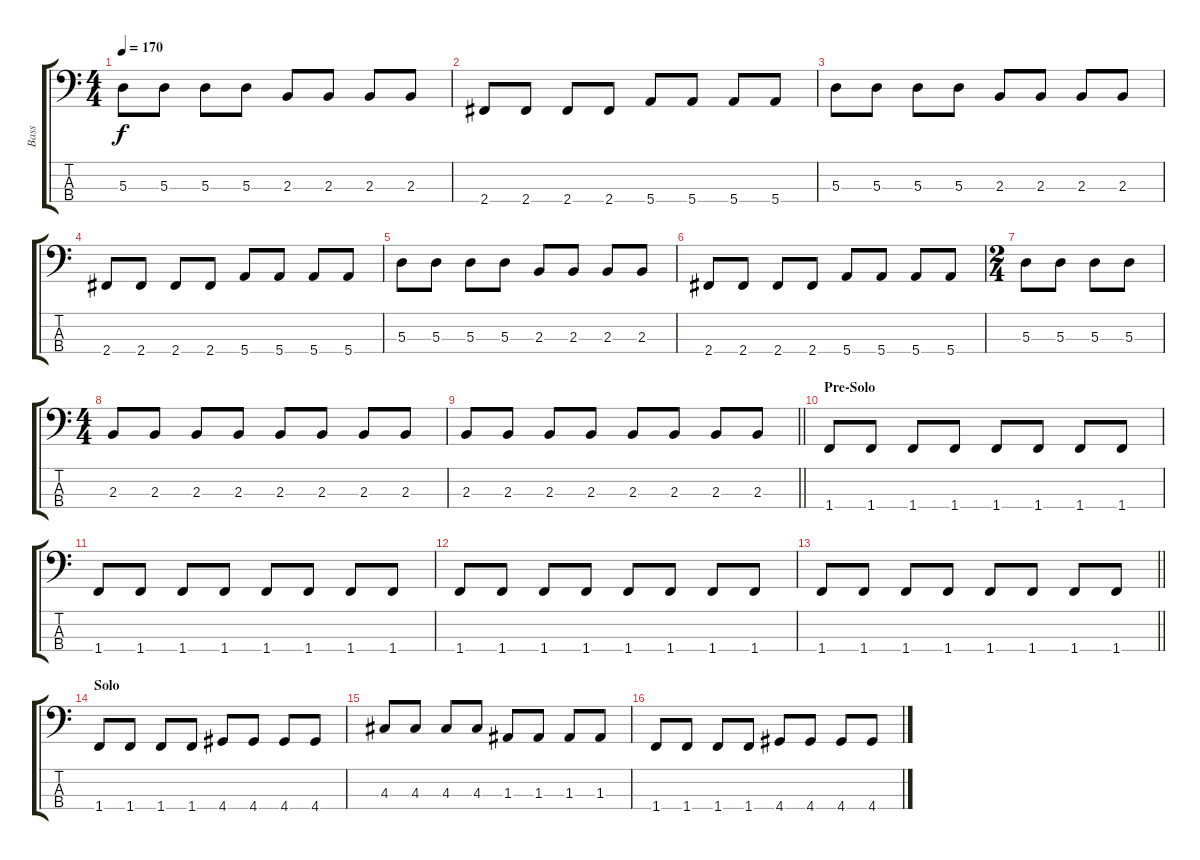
\track ("Bass" "Bass") {instrument electricbassfinger}
\staff {score tabs}
\tuning (G2 D2 A1 E1) {hide}
\ts (4 4)
\tempo 170
\clef f4
\ks c
5.3.8{dy f} 5.3.8 5.3.8 5.3.8 2.3.8 2.3.8 2.3.8 2.3.8 |
2.4.8 2.4.8 2.4.8 2.4.8 5.4.8 5.4.8 5.4.8 5.4.8 |
5.3.8 5.3.8 5.3.8 5.3.8 2.3.8 2.3.8 2.3.8 2.3.8 |
2.4.8 2.4.8 2.4.8 2.4.8 5.4.8 5.4.8 5.4.8 5.4.8 |
5.3.8 5.3.8 5.3.8 5.3.8 2.3.8 2.3.8 2.3.8 2.3.8 |
2.4.8 2.4.8 2.4.8 2.4.8 5.4.8 5.4.8 5.4.8 5.4.8 |
\ts (2 4)
5.3.8 5.3.8 5.3.8 5.3.8 |
\ts (4 4)
2.3.8 2.3.8 2.3.8 2.3.8 2.3.8 2.3.8 2.3.8 2.3.8 |
\barLineRight lightlight
2.3.8 2.3.8 2.3.8 2.3.8 2.3.8 2.3.8 2.3.8 2.3.8 |
\section ("" "Pre-Solo")
1.4.8 1.4.8 1.4.8 1.4.8 1.4.8 1.4.8 1.4.8 1.4.8 |
1.4.8 1.4.8 1.4.8 1.4.8 1.4.8 1.4.8 1.4.8 1.4.8 |
1.4.8 1.4.8 1.4.8 1.4.8 1.4.8 1.4.8 1.4.8 1.4.8 |
\barLineRight lightlight
1.4.8 1.4.8 1.4.8 1.4.8 1.4.8 1.4.8 1.4.8 1.4.8 |
\section ("" "Solo")
1.4.8 1.4.8 1.4.8 1.4.8 4.4.8 4.4.8 4.4.8 4.4.8 |
4.3.8 4.3.8 4.3.8 4.3.8 1.3.8 1.3.8 1.3.8 1.3.8 |
1.4.8 1.4.8 1.4.8 1.4.8 4.4.8 4.4.8 4.4.8 4.4.8
